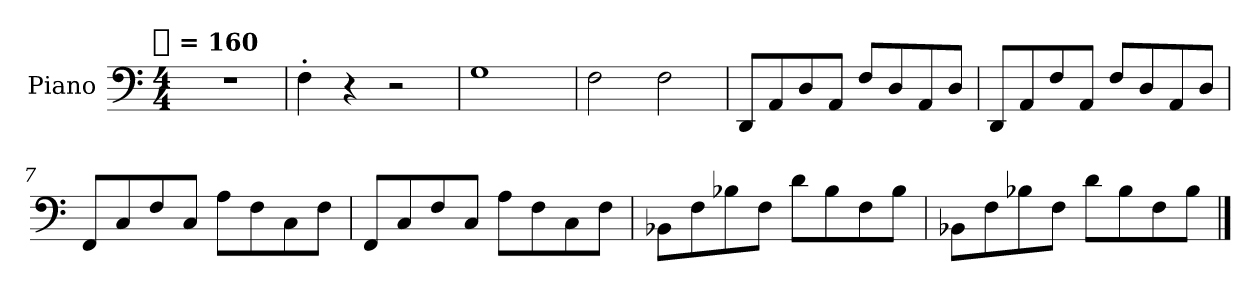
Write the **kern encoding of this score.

**kern
*part1
*staff1
*I"Piano
*I'Pno.
*clefF4
!!LO:TX:omd:t=[quarter] = 160
*M4/4
*MM160
=1
1r
=2
4F'
4r
2r
=3
1G
=4
2F
2F
=5
8DDL
8AA
8D
8AAJ
8FL
8D
8AA
8DJ
=6
8DDL
8AA
8F
8AAJ
8FL
8D
8AA
8DJ
!!LO:LB:g=z
=7
8FFL
8C
8F
8CJ
8AL
8F
8C
8FJ
=8
8FFL
8C
8F
8CJ
8AL
8F
8C
8FJ
=9
8BB-XL
8F
8B-X
8FJ
8dL
8B-
8F
8B-J
=10
8BB-XL
8F
8B-X
8FJ
8dL
8B-
8F
8B-J
==
*-
